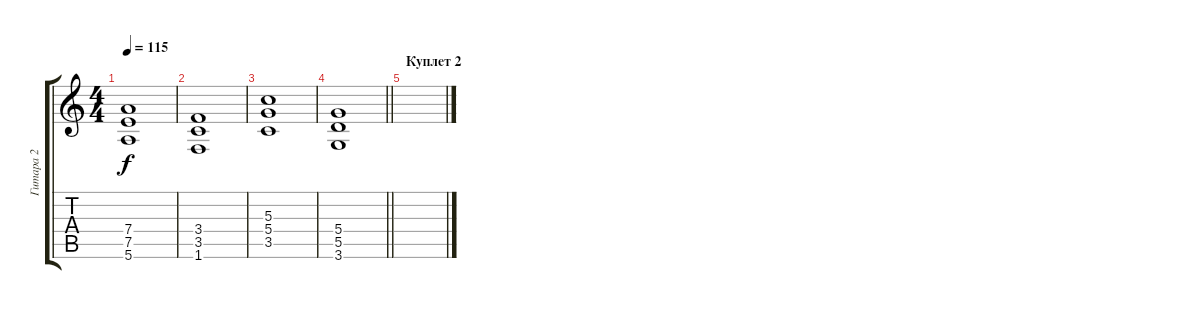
\track ("Гитара 2" "Гитара 2") {instrument distortionguitar}
\staff {score tabs}
\tuning (E4 B3 G3 D3 A2 E2) {hide}
\ts (4 4)
\tempo 115
\clef g2
\ks c
(7.4 7.5 5.6).1{dy f} |
(3.4 3.5 1.6).1 |
(5.3 5.4 3.5).1 |
\barLineRight lightlight
(5.4 5.5 3.6).1 |
\section ("" "Куплет 2")
